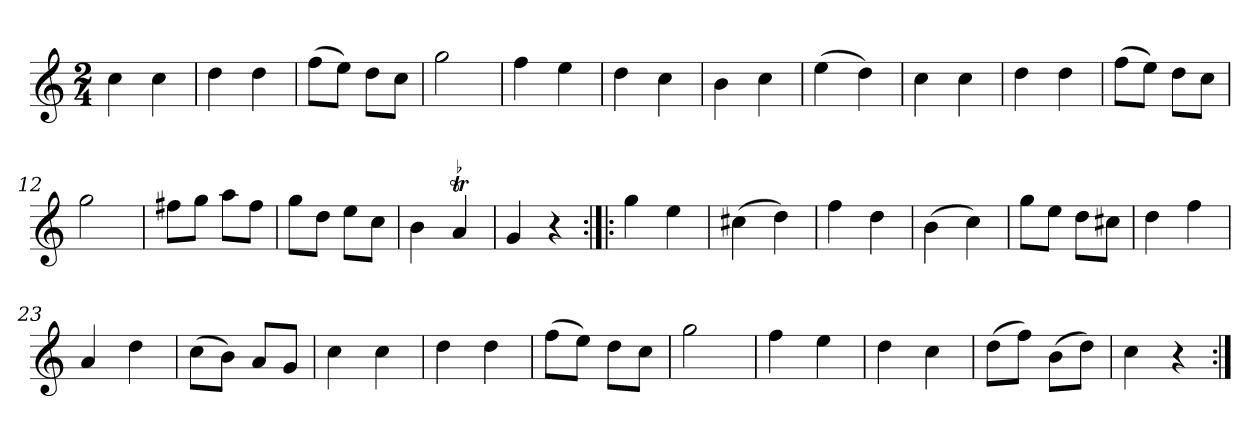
**kern
*part1
*staff1
*clefG2
*k[]
*C:
*M2/4
*MM120
=1
4cc
4cc
=2
4dd
4dd
=3
(8ff\L
8ee\J)
8dd\L
8cc\J
=4
2gg
=5
4ff
4ee
=6
4dd
4cc
=7
4b
4cc
=8
(4ee
4dd)
=9
4cc
4cc
=10
4dd
4dd
=11
(8ff\L
8ee\J)
8dd\L
8cc\J
=12
2gg
=13
8ff#X\L
8gg\J
8aa\L
8ff#\J
=14
8gg\L
8dd\J
8ee\L
8cc\J
=15
4b
!LO:TR:acc=-
4at
=16
4g
4r
=17:|!|:
4gg
4ee
=18
(4cc#X
4dd)
=19
4ff
4dd
=20
(4b
4cc)
=21
8gg\L
8ee\J
8dd\L
8cc#X\J
=22
4dd
4ff
=23
4a
4dd
=24
(8cc\L
8b\J)
8a/L
8g/J
=25
4cc
4cc
=26
4dd
4dd
=27
(8ff\L
8ee\J)
8dd\L
8cc\J
=28
2gg
=29
4ff
4ee
=30
4dd
4cc
=31
(8dd\L
8ff\J)
(8b\L
8dd\J)
=32
4cc
4r
=:|!
*-
